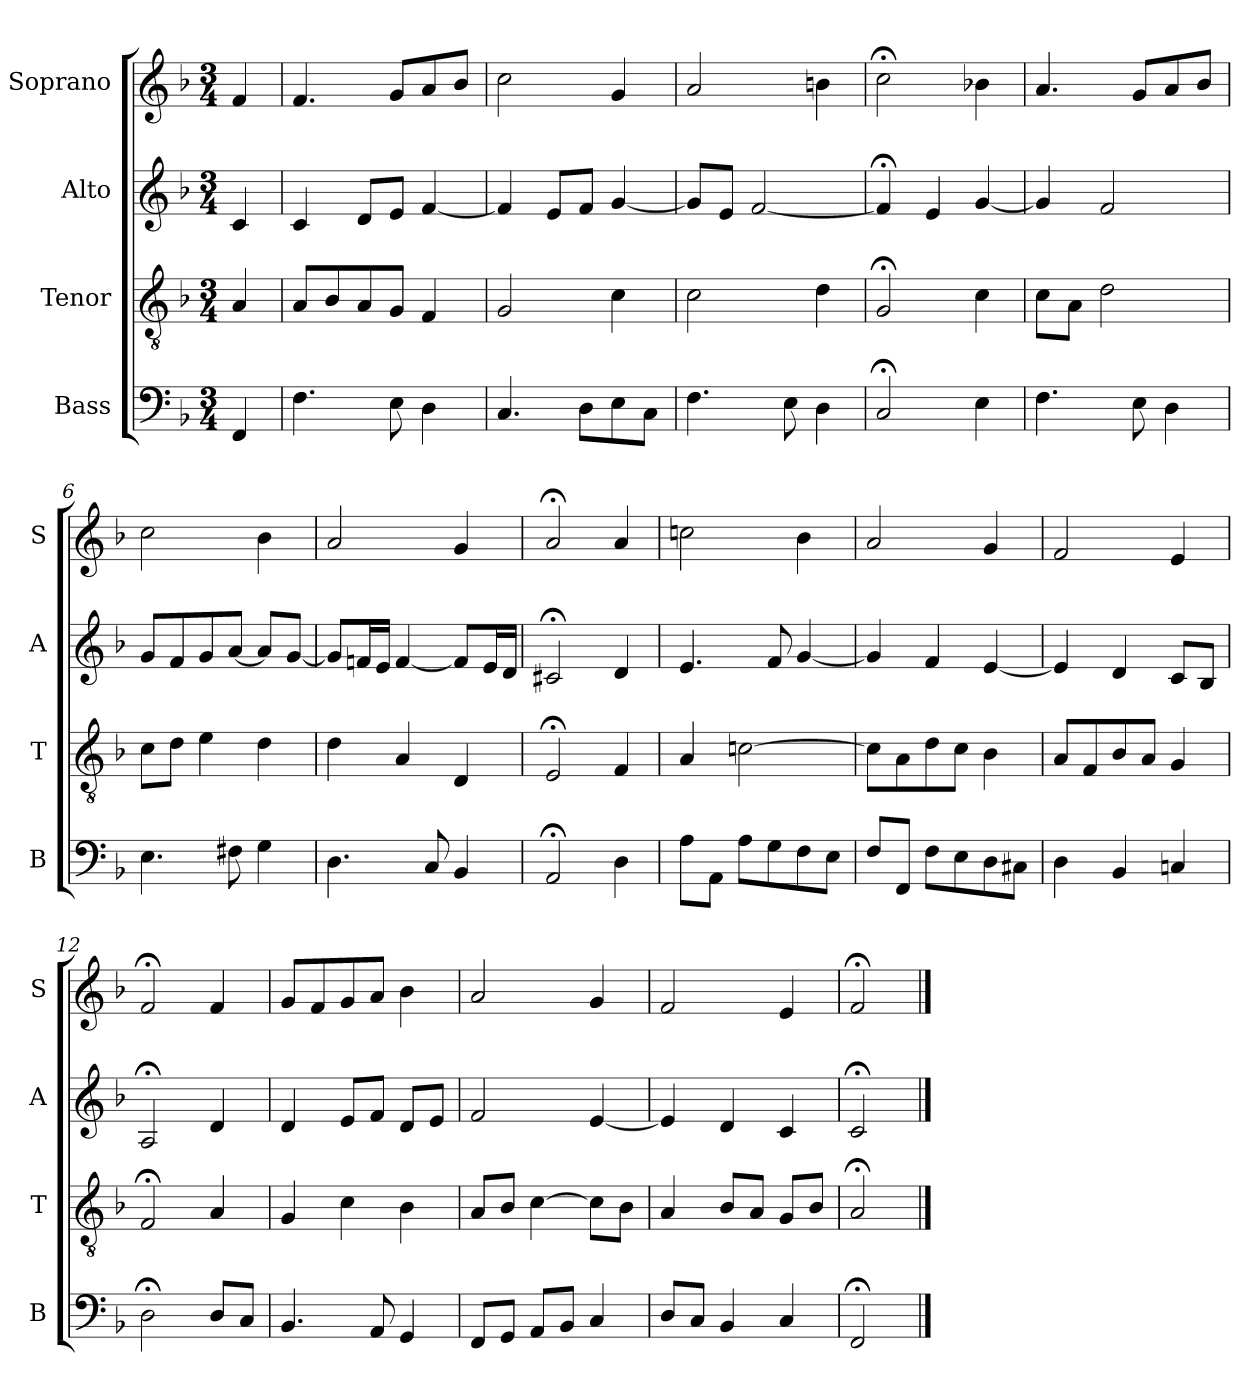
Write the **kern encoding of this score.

**kern	**kern	**kern	**kern
*part4	*part3	*part2	*part1
*staff4	*staff3	*staff2	*staff1
*I"Bass	*I"Tenor	*I"Alto	*I"Soprano
*I'B	*I'T	*I'A	*I'S
*clefF4	*clefGv2	*clefG2	*clefG2
*k[b-]	*k[b-]	*k[b-]	*k[b-]
*F:	*F:	*F:	*F:
*M3/4	*M3/4	*M3/4	*M3/4
*MM100	*MM100	*MM100	*MM100
=	=	=	=
4FF	4A	4c	4f
=1	=1	=1	=1
4.F	8AL	4c	4.f
.	8B-	.	.
.	8A	8dL	.
8E	8GJ	8eJ	8gL
4D	4F	[4f	8a
.	.	.	8b-J
=2	=2	=2	=2
4.C	2G	4f]	2cc
.	.	8eL	.
8DL	.	8fJ	.
8E	4c	[4g	4g
8CJ	.	.	.
=3	=3	=3	=3
4.F	2c	8gL]	2a
.	.	8eJ	.
.	.	[2f	.
8E	.	.	.
4D	4d	.	4bn
=4	=4	=4	=4
2C;<	2G;<	4f;<]	2cc;<
.	.	4e	.
4E	4c	[4g	4b-X
=5	=5	=5	=5
4.F	8cL	4g]	4.a
.	8AJ	.	.
.	2d	2f	.
8E	.	.	8gL
4D	.	.	8a
.	.	.	8b-J
=6	=6	=6	=6
4.E	8cL	8gL	2cc
.	8dJ	8f	.
.	4e	8g	.
8F#X	.	[8aJ	.
4G	4d	8aL]	4b-
.	.	[8gJ	.
=7	=7	=7	=7
4.D	4d	8gL]	2a
.	.	16fnL	.
.	.	16eJJ	.
.	4A	[4f	.
8C	.	.	.
4BB-	4D	8fL]	4g
.	.	16eL	.
.	.	16dJJ	.
=8	=8	=8	=8
2AA;<	2E;<	2c#X;<	2a;<
4Di	4Fi	4d	4a
=9	=9	=9	=9
8AiL	4Ai	4.e	2ccn
8AAJ	.	.	.
8AL	[2cn	.	.
8G	.	8f	.
8F	.	[4g	4b-
8EJ	.	.	.
=10	=10	=10	=10
8FL	8cL]	4g]	2a
8FFJ	8A	.	.
8FL	8d	4f	.
8E	8cJ	.	.
8D	4B-	[4e	4g
8C#XJ	.	.	.
=11	=11	=11	=11
4D	8AL	4e]	2f
.	8F	.	.
4BB-	8B-	4d	.
.	8AJ	.	.
4Cn	4G	8cL	4e
.	.	8B-J	.
=12	=12	=12	=12
2D;<	2F;<	2A;<	2f;<
8DL	4A	4d	4f
8CJ	.	.	.
=13	=13	=13	=13
4.BB-	4G	4d	8gL
.	.	.	8f
.	4c	8eL	8g
8AA	.	8fJ	8aJ
4GG	4B-	8dL	4b-
.	.	8eJ	.
=14	=14	=14	=14
8FFL	8AL	2f	2a
8GGJ	8B-J	.	.
8AAL	[4c	.	.
8BB-J	.	.	.
4C	8cL]	[4e	4g
.	8B-J	.	.
=15	=15	=15	=15
8DL	4A	4e]	2f
8CJ	.	.	.
4BB-	8B-L	4d	.
.	8AJ	.	.
4C	8GL	4c	4e
.	8B-J	.	.
=16	=16	=16	=16
2FF;<	2A;<	2c;<	2f;<
==	==	==	==
*-	*-	*-	*-
